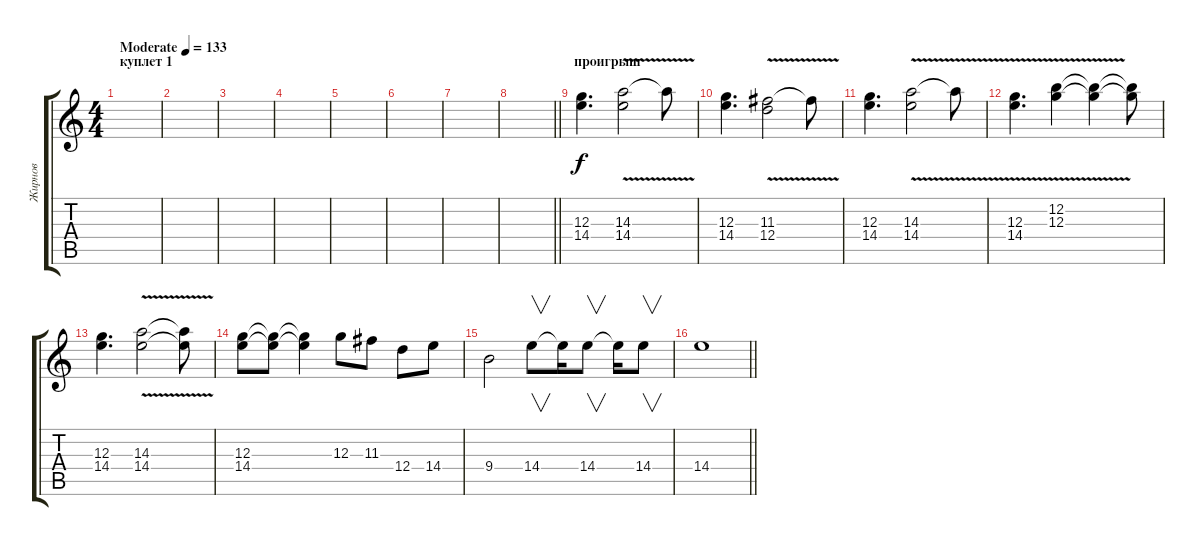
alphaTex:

\track ("Жирнов" "Жирнов") {instrument distortionguitar}
\staff {score tabs}
\tuning (E4 B3 G3 D3 A2 E2) {hide}
\ts (4 4)
\section ("" "куплет 1")
\tempo (133 "Moderate")
\clef g2
\ks c
|
|
|
|
|
|
|
\barLineRight lightlight
|
\section ("" "проигрыш")
(12.3 14.4).4{d} (14.3{v} 14.4).2 14.3{t}.8 |
(12.3 14.4).4{d} (11.3{v} 12.4).2 11.3{t}.8 |
(12.3 14.4).4{d} (14.3{v} 14.4).2 14.3{t}.8 |
(12.3{v} 14.4).4{d} (12.2{v} 12.3).4 (12.2{t} 12.3{t}).4 (12.2{t} 12.3{t}).8 |
(12.3 14.4).4{d} (14.3{v} 14.4).2 (14.3{t} 14.4{t}).8 |
(12.3 14.4).8 (12.3{t} 14.4{t}).8 (12.3{t} 14.4{t}).4 12.3.8 11.3.8 12.4.8 14.4.8 |
9.4.2 14.4.8{v} 14.4{t}.16 14.4.8{v} 14.4{t}.16 14.4.8{v} |
\barLineRight lightlight
14.4.1
